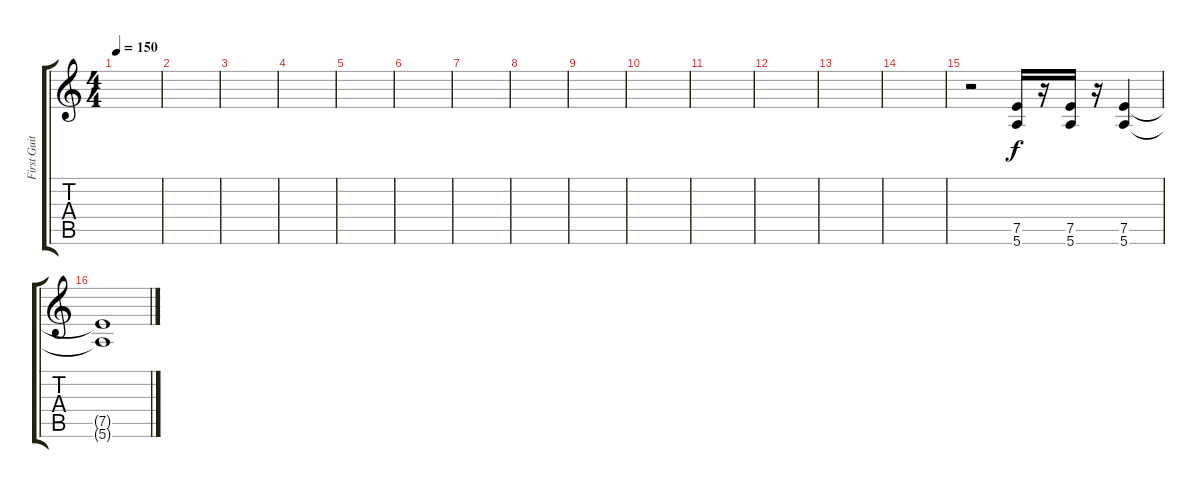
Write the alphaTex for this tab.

\track ("First Guitar" "First Guit") {instrument overdrivenguitar}
\staff {score tabs}
\tuning (E4 B3 G3 D3 A2 E2) {hide}
\ts (4 4)
\tempo 150
\clef g2
\ks c
|
|
|
|
|
|
|
|
|
|
|
|
|
|
r.2 (7.5 5.6).16 r.16 (7.5 5.6).16 r.16 (7.5 5.6).4 |
(7.5{t} 5.6{t}).1
